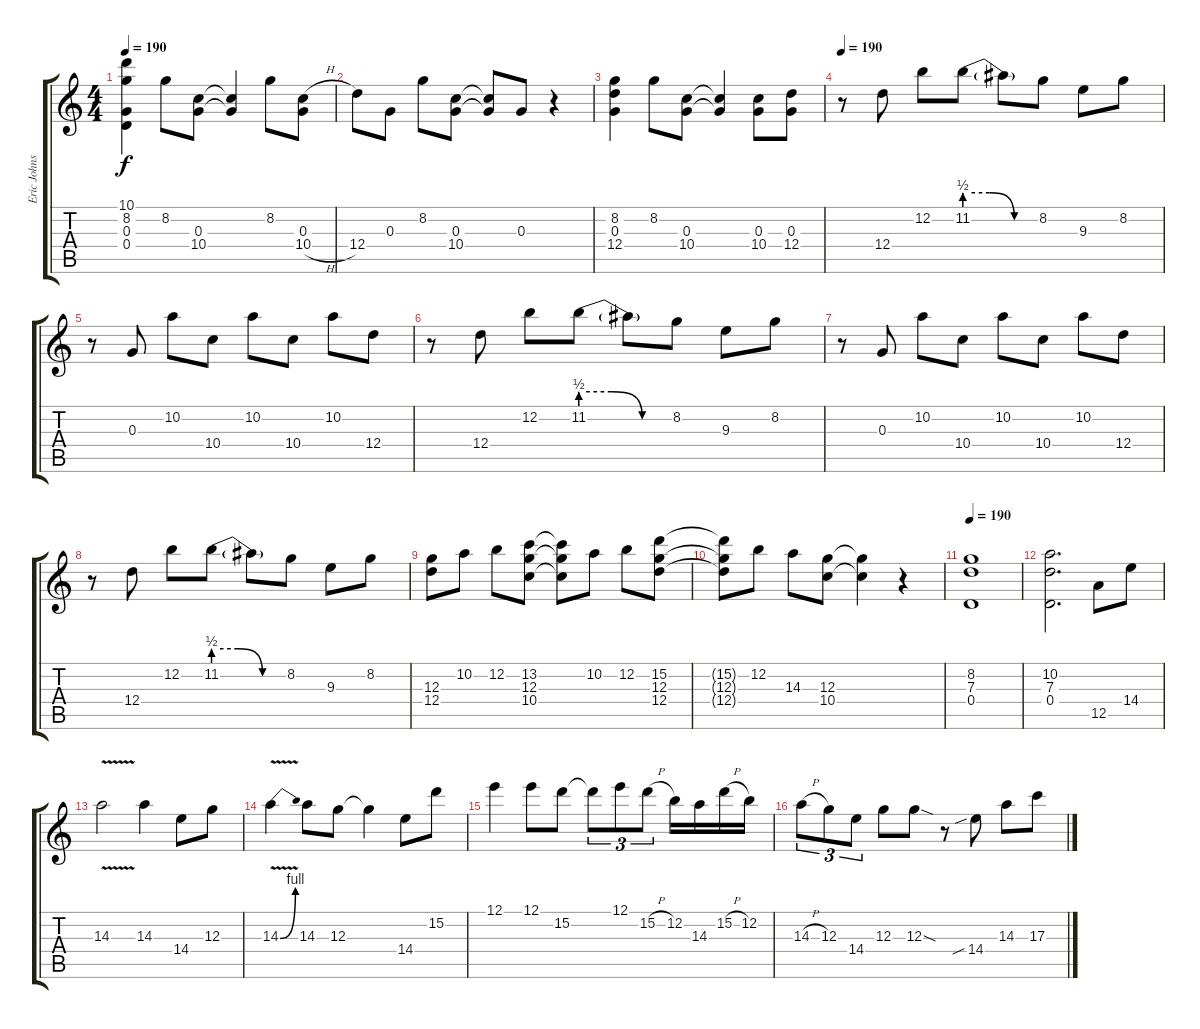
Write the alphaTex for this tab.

\track ("Eric Johnson" "Eric Johns") {instrument overdrivenguitar}
\staff {score tabs}
\tuning (E4 B3 G3 D3 A2 E2) {hide}
\ts (4 4)
\tempo 190
\clef g2
\ks c
(10.1 8.2 0.3 0.4).4{dy f} 8.2.8 (0.3 10.4).8 (0.3{t} 10.4{t}).4 8.2.8 (0.3 10.4{h}).8 |
12.4.8 0.3.8 8.2.8 (0.3 10.4).8 (0.3{t} 10.4{t}).8 0.3.8 r.4 |
(8.2 0.3 12.4).4 8.2.8 (0.3 10.4).8 (0.3{t} 10.4{t}).4 (0.3 10.4).8 (0.3 12.4).8 |
\tempo 190
r.8 12.4.8 12.2.8 11.2{be (custom 0 2 20 2 40 0 60 0)}.8 11.2{t}.8 8.2.8 9.3.8 8.2.8 |
r.8 0.3.8 10.2.8 10.4.8 10.2.8 10.4.8 10.2.8 12.4.8 |
r.8 12.4.8 12.2.8 11.2{be (custom 0 2 20 2 40 0 60 0)}.8 11.2{t}.8 8.2.8 9.3.8 8.2.8 |
r.8 0.3.8 10.2.8 10.4.8 10.2.8 10.4.8 10.2.8 12.4.8 |
r.8 12.4.8 12.2.8 11.2{be (custom 0 2 20 2 40 0 60 0)}.8 11.2{t}.8 8.2.8 9.3.8 8.2.8 |
(12.3 12.4).8 10.2.8 12.2.8 (13.2 12.3 10.4).8 (13.2{t} 12.3{t} 10.4{t}).8 10.2.8 12.2.8 (15.2 12.3 12.4).8 |
(15.2{t} 12.3{t} 12.4{t}).8 12.2.8 14.3.8 (12.3 10.4).8 (12.3{t} 10.4{t}).4 r.4 |
\tempo 190
(8.2 7.3 0.4).1 |
(10.2 7.3 0.4).2{d} 12.5.8 14.4.8 |
14.3{v}.2 14.3.4 14.4.8 12.3.8 |
14.3{be (bend 0 0 60 4) v}.4 14.3.8 12.3.8 12.3{t}.4 14.4.8 15.2.8 |
12.1.4 12.1.8 15.2.8 15.2{t}.8{tu (3 2)} 12.1.8{tu (3 2)} 15.2{h}.8{tu (3 2)} 12.2.16 14.3.16 15.2{h}.16 12.2.16 |
14.3{h}.8{tu (3 2)} 12.3.8{tu (3 2)} 14.4.8{tu (3 2)} 12.3.8 12.3{sod}.8 r.8 14.4{sib}.8 14.3.8 17.3.8
